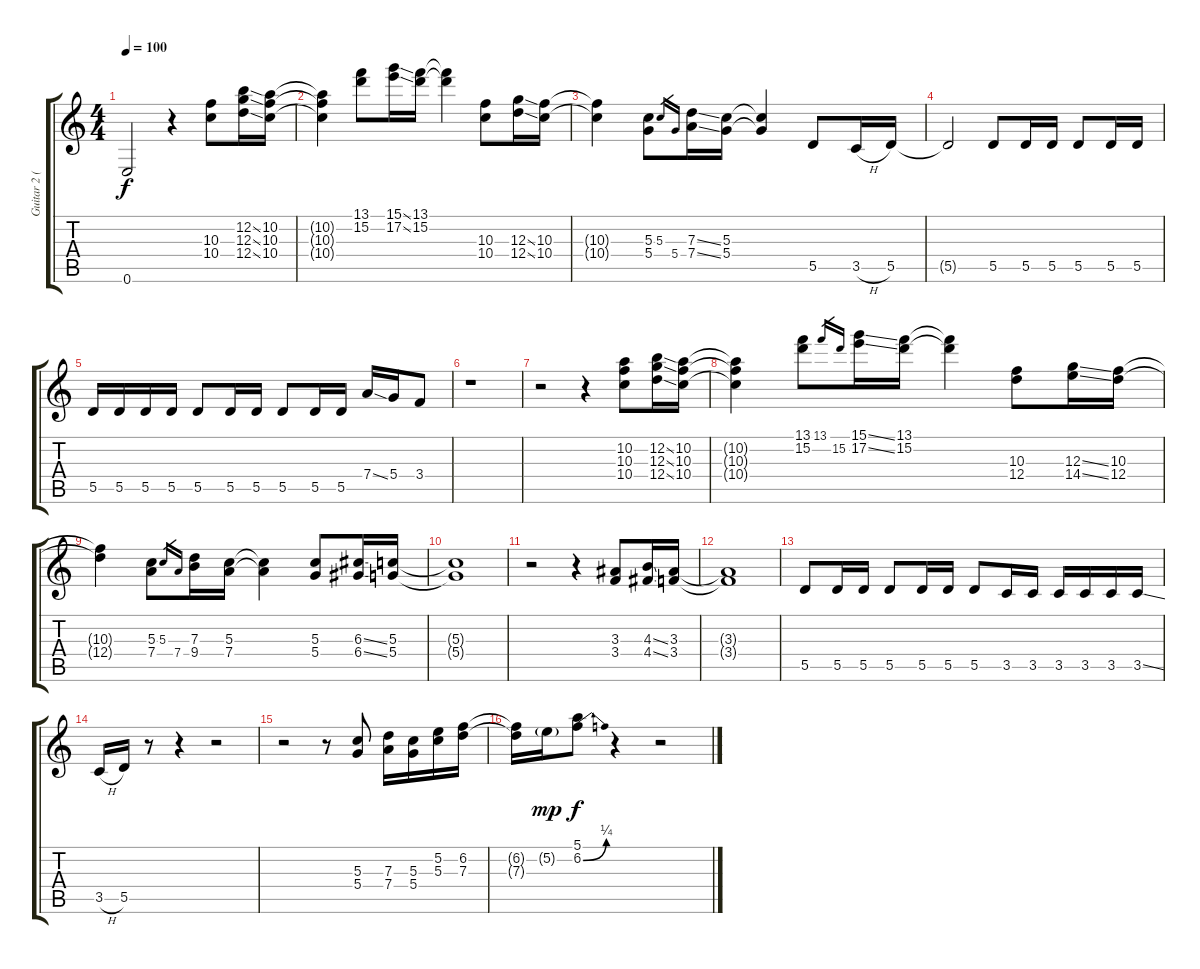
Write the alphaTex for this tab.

\track ("Guitar 2 (Brick In The Wall Part 1)" "Guitar 2 (") {instrument electricguitarclean}
\staff {score tabs}
\tuning (E4 B3 G3 D3 A2 E2) {hide}
\ts (4 4)
\tempo 100
\clef g2
\ks c
0.6{t}.2{dy f} r.4 (10.3 10.4).8{instrument electricguitarclean} (12.2{ss} 12.3{ss} 12.4{ss}).16 (10.2 10.3 10.4).16 |
(10.2{t} 10.3{t} 10.4{t}).4 (13.1 15.2).8 (15.1{ss} 17.2{ss}).16 (13.1 15.2).16 (13.1{t} 15.2{t}).4 (10.3 10.4).8 (12.3{ss} 12.4{ss}).16 (10.3 10.4).16 |
(10.3{t} 10.4{t}).4 (5.3 5.4).8 5.3.16{gr} 5.4.16{gr} (7.3{ss} 7.4{ss}).16 (5.3 5.4).16 (5.3{t} 5.4{t}).4 5.5.8 3.5{h}.16 5.5.16 |
5.5{t}.2 5.5.8 5.5.16 5.5.16 5.5.8 5.5.16 5.5.16 |
5.5.16 5.5.16 5.5.16 5.5.16 5.5.8 5.5.16 5.5.16 5.5.8 5.5.16 5.5.16 7.4{ss}.16 5.4.16 3.4.8 |
r.1 |
r.2 r.4 (10.2 10.3 10.4).8 (12.2{ss} 12.3{ss} 12.4{ss}).16 (10.2 10.3 10.4).16 |
(10.2{t} 10.3{t} 10.4{t}).4 (13.1 15.2).8 13.1.16{gr} 15.2.16{gr} (15.1{ss} 17.2{ss}).16 (13.1 15.2).16 (13.1{t} 15.2{t}).4 (10.3 12.4).8 (12.3{ss} 14.4{ss}).16 (10.3 12.4).16 |
(10.3{t} 12.4{t}).4 (5.3 7.4).8 5.3.16{gr} 7.4.16{gr} (7.3 9.4).16 (5.3 7.4).16 (5.3{t} 7.4{t}).4 (5.3 5.4).8 (6.3{ss} 6.4{ss}).16 (5.3 5.4).16 |
(5.3{t} 5.4{t}).1 |
r.2 r.4 (3.3 3.4).8 (4.3{ss} 4.4{ss}).16 (3.3 3.4).16 |
(3.3{t} 3.4{t}).1 |
5.5.8 5.5.16 5.5.16 5.5.8 5.5.16 5.5.16 5.5.8 3.5.16 3.5.16 3.5.16 3.5.16 3.5.16 3.5{ss}.16 |
3.5{h}.16 5.5.16 r.8 r.4 r.2 |
r.2 r.8 (5.3 5.4).8 (7.3 7.4).16 (5.3 5.4).16 (5.2 5.3).16 (6.2 7.3).16 |
(6.2{t} 7.3{t}).16 5.2{g}.16{dy mp} (5.1 6.2{be (bend 0 0 60 1)}).8{dy f} r.4 r.2
